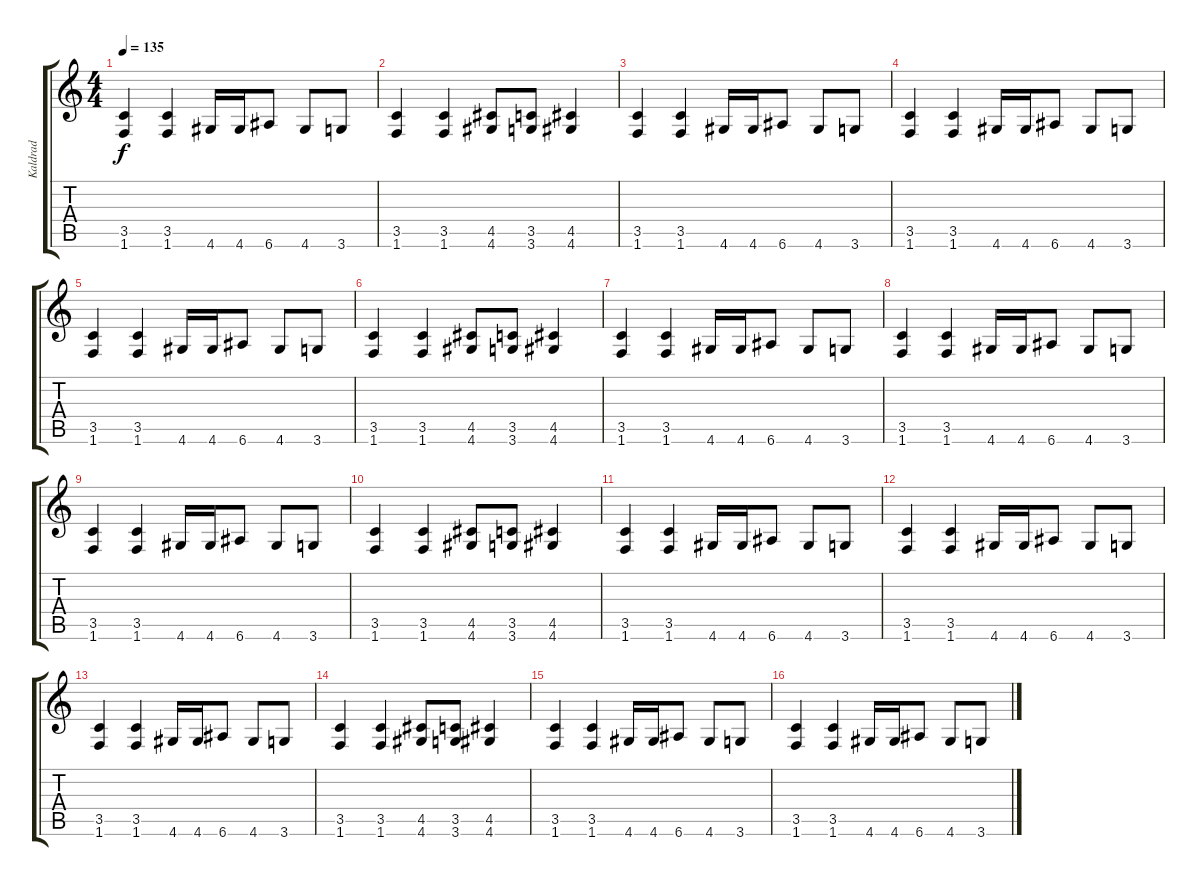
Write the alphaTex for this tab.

\track ("Kaldrad" "Kaldrad") {instrument distortionguitar}
\staff {score tabs}
\tuning (E4 B3 G3 D3 A2 E2) {hide}
\ts (4 4)
\tempo 135
\clef g2
\ks c
(3.5 1.6).4{dy f} (3.5 1.6).4 4.6.16 4.6.16 6.6.8 4.6.8 3.6.8 |
(3.5 1.6).4 (3.5 1.6).4 (4.5 4.6).8 (3.5 3.6).8 (4.5 4.6).4 |
(3.5 1.6).4 (3.5 1.6).4 4.6.16 4.6.16 6.6.8 4.6.8 3.6.8 |
(3.5 1.6).4 (3.5 1.6).4 4.6.16 4.6.16 6.6.8 4.6.8 3.6.8 |
(3.5 1.6).4 (3.5 1.6).4 4.6.16 4.6.16 6.6.8 4.6.8 3.6.8 |
(3.5 1.6).4 (3.5 1.6).4 (4.5 4.6).8 (3.5 3.6).8 (4.5 4.6).4 |
(3.5 1.6).4 (3.5 1.6).4 4.6.16 4.6.16 6.6.8 4.6.8 3.6.8 |
(3.5 1.6).4 (3.5 1.6).4 4.6.16 4.6.16 6.6.8 4.6.8 3.6.8 |
(3.5 1.6).4 (3.5 1.6).4 4.6.16 4.6.16 6.6.8 4.6.8 3.6.8 |
(3.5 1.6).4 (3.5 1.6).4 (4.5 4.6).8 (3.5 3.6).8 (4.5 4.6).4 |
(3.5 1.6).4 (3.5 1.6).4 4.6.16 4.6.16 6.6.8 4.6.8 3.6.8 |
(3.5 1.6).4 (3.5 1.6).4 4.6.16 4.6.16 6.6.8 4.6.8 3.6.8 |
(3.5 1.6).4 (3.5 1.6).4 4.6.16 4.6.16 6.6.8 4.6.8 3.6.8 |
(3.5 1.6).4 (3.5 1.6).4 (4.5 4.6).8 (3.5 3.6).8 (4.5 4.6).4 |
(3.5 1.6).4 (3.5 1.6).4 4.6.16 4.6.16 6.6.8 4.6.8 3.6.8 |
(3.5 1.6).4 (3.5 1.6).4 4.6.16 4.6.16 6.6.8 4.6.8 3.6.8
